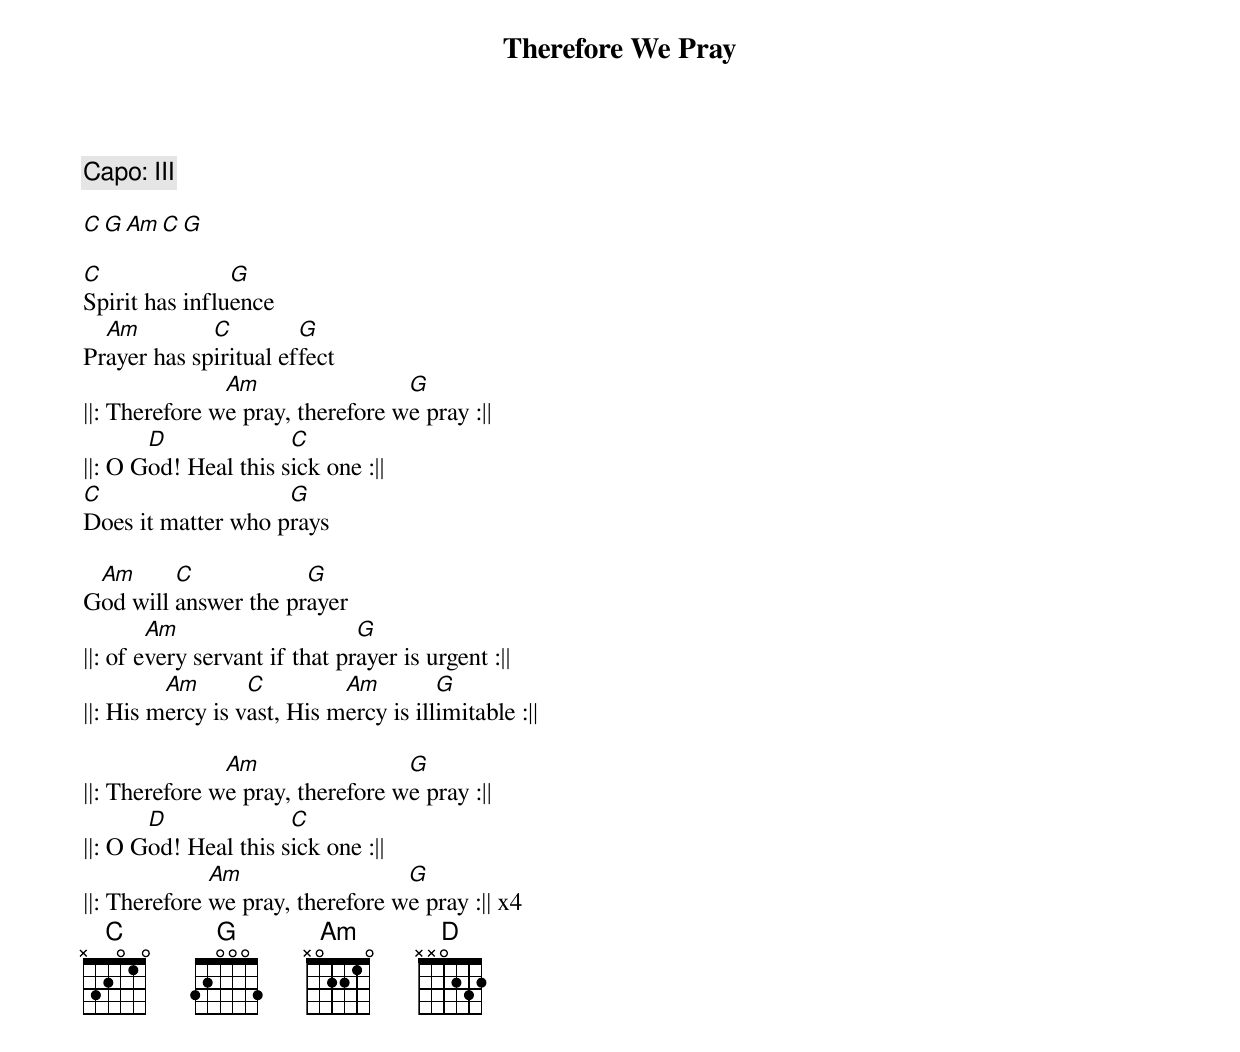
{title: Therefore We Pray}
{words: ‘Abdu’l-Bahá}
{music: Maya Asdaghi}
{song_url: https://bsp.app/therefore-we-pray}

{c: Capo: III}

[C][G][Am][C][G]

[C]Spirit has influ[G]ence
Pr[Am]ayer has sp[C]iritual ef[G]fect
||: Therefore w[Am]e pray, therefore w[G]e pray :||
||: O G[D]od! Heal this s[C]ick one :||
[C]Does it matter who p[G]rays

G[Am]od will [C]answer the pr[G]ayer
||: of e[Am]very servant if that pr[G]ayer is urgent :||
||: His m[Am]ercy is v[C]ast, His m[Am]ercy is ill[G]imitable :||

||: Therefore w[Am]e pray, therefore w[G]e pray :||
||: O G[D]od! Heal this s[C]ick one :||
||: Therefore [Am]we pray, therefore w[G]e pray :|| x4
